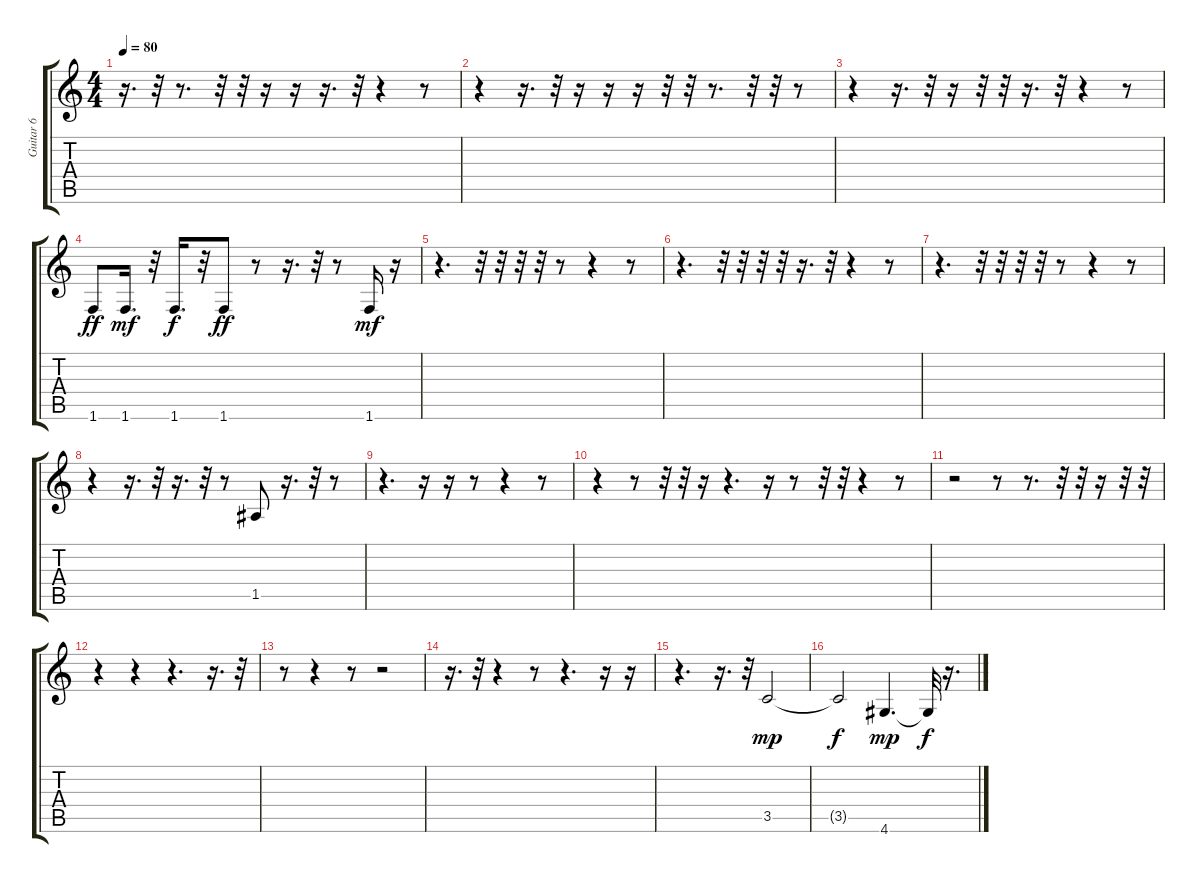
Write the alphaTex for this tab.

\track ("Guitar 6" "Guitar 6") {instrument electricguitarclean}
\staff {score tabs}
\tuning (E4 B3 G3 D3 A2 E2) {hide}
\ts (4 4)
\tempo 80
\clef g2
\ks c
r.16{d dy mf} r.32 r.8{d} r.32 r.32 r.16 r.16 r.16{d} r.32 r.4 r.8 |
r.4 r.16{d} r.32 r.16 r.16 r.16 r.32 r.32 r.8{d} r.32 r.32 r.8 |
r.4 r.16{d} r.32 r.16 r.32 r.32 r.16{d} r.32 r.4 r.8 |
1.6.8{dy ff} 1.6.16{d dy mf} r.32 1.6.16{d dy f} r.32 1.6.8{dy ff} r.8 r.16{d} r.32 r.8 1.6.16{dy mf} r.16 |
r.4{d} r.32 r.32 r.32 r.32 r.8 r.4 r.8 |
r.4{d} r.32 r.32 r.32 r.32 r.16{d} r.32 r.4 r.8 |
r.4{d} r.32 r.32 r.32 r.32 r.8 r.4 r.8 |
r.4 r.16{d} r.32 r.16{d} r.32 r.8 1.5.8 r.16{d} r.32 r.8 |
r.4{d} r.16 r.16 r.8 r.4 r.8 |
r.4 r.8 r.32 r.32 r.16 r.4{d} r.16 r.8 r.32 r.32 r.4 r.8 |
r.2 r.8 r.8{d} r.32 r.32 r.16 r.32 r.32 |
r.4 r.4 r.4{d} r.16{d} r.32 |
r.8 r.4 r.8 r.2 |
r.16{d} r.32 r.4 r.8 r.4{d} r.16 r.16 |
r.4{d} r.16{d} r.32 3.5.2{dy mp} |
3.5{t}.2{dy f} 4.6.4{d dy mp} 4.6{t}.32{dy f} r.16{d}
